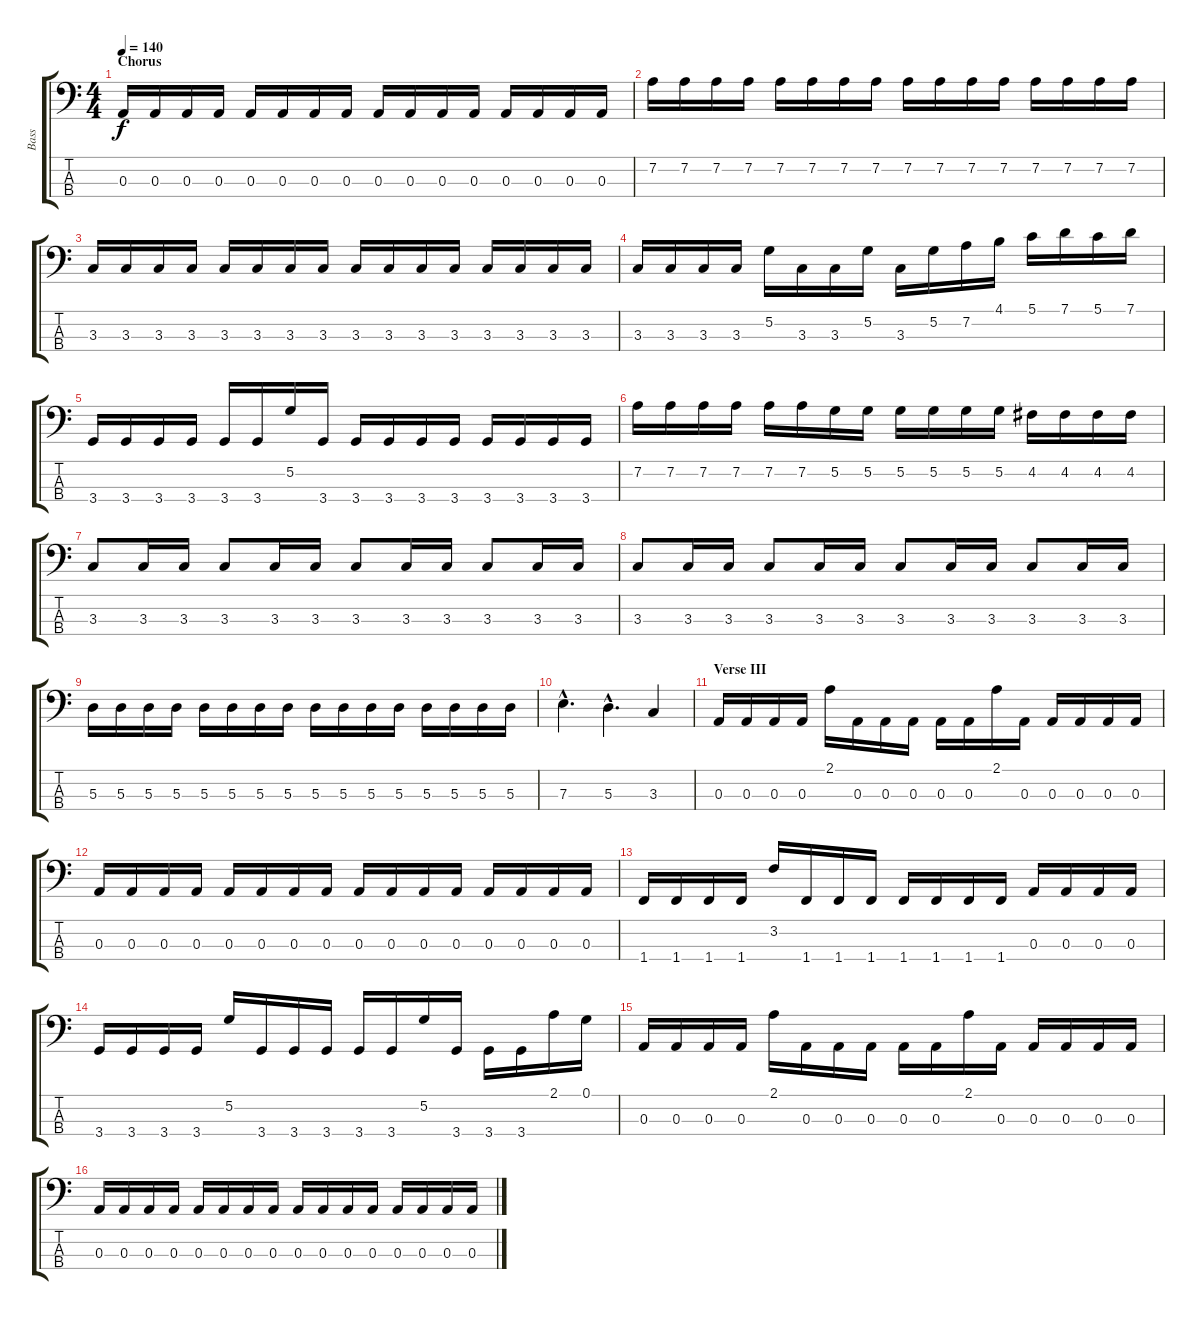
\track ("Bass" "Bass") {instrument electricbassfinger}
\staff {score tabs}
\tuning (G2 D2 A1 E1) {hide}
\ts (4 4)
\section ("" "Chorus")
\tempo 140
\clef f4
\ks c
0.3.16{dy f} 0.3.16 0.3.16 0.3.16 0.3.16 0.3.16 0.3.16 0.3.16 0.3.16 0.3.16 0.3.16 0.3.16 0.3.16 0.3.16 0.3.16 0.3.16 |
7.2.16 7.2.16 7.2.16 7.2.16 7.2.16 7.2.16 7.2.16 7.2.16 7.2.16 7.2.16 7.2.16 7.2.16 7.2.16 7.2.16 7.2.16 7.2.16 |
3.3.16 3.3.16 3.3.16 3.3.16 3.3.16 3.3.16 3.3.16 3.3.16 3.3.16 3.3.16 3.3.16 3.3.16 3.3.16 3.3.16 3.3.16 3.3.16 |
3.3.16 3.3.16 3.3.16 3.3.16 5.2.16 3.3.16 3.3.16 5.2.16 3.3.16 5.2.16 7.2.16 4.1.16 5.1.16 7.1.16 5.1.16 7.1.16 |
3.4.16 3.4.16 3.4.16 3.4.16 3.4.16 3.4.16 5.2.16 3.4.16 3.4.16 3.4.16 3.4.16 3.4.16 3.4.16 3.4.16 3.4.16 3.4.16 |
7.2.16 7.2.16 7.2.16 7.2.16 7.2.16 7.2.16 5.2.16 5.2.16 5.2.16 5.2.16 5.2.16 5.2.16 4.2.16 4.2.16 4.2.16 4.2.16 |
3.3.8 3.3.16 3.3.16 3.3.8 3.3.16 3.3.16 3.3.8 3.3.16 3.3.16 3.3.8 3.3.16 3.3.16 |
3.3.8 3.3.16 3.3.16 3.3.8 3.3.16 3.3.16 3.3.8 3.3.16 3.3.16 3.3.8 3.3.16 3.3.16 |
5.3.16 5.3.16 5.3.16 5.3.16 5.3.16 5.3.16 5.3.16 5.3.16 5.3.16 5.3.16 5.3.16 5.3.16 5.3.16 5.3.16 5.3.16 5.3.16 |
7.3{hac}.4{d} 5.3{hac}.4{d} 3.3.4 |
\section ("" "Verse III")
0.3.16 0.3.16 0.3.16 0.3.16 2.1.16 0.3.16 0.3.16 0.3.16 0.3.16 0.3.16 2.1.16 0.3.16 0.3.16 0.3.16 0.3.16 0.3.16 |
0.3.16 0.3.16 0.3.16 0.3.16 0.3.16 0.3.16 0.3.16 0.3.16 0.3.16 0.3.16 0.3.16 0.3.16 0.3.16 0.3.16 0.3.16 0.3.16 |
1.4.16 1.4.16 1.4.16 1.4.16 3.2.16 1.4.16 1.4.16 1.4.16 1.4.16 1.4.16 1.4.16 1.4.16 0.3.16 0.3.16 0.3.16 0.3.16 |
3.4.16 3.4.16 3.4.16 3.4.16 5.2.16 3.4.16 3.4.16 3.4.16 3.4.16 3.4.16 5.2.16 3.4.16 3.4.16 3.4.16 2.1.16 0.1.16 |
0.3.16 0.3.16 0.3.16 0.3.16 2.1.16 0.3.16 0.3.16 0.3.16 0.3.16 0.3.16 2.1.16 0.3.16 0.3.16 0.3.16 0.3.16 0.3.16 |
0.3.16 0.3.16 0.3.16 0.3.16 0.3.16 0.3.16 0.3.16 0.3.16 0.3.16 0.3.16 0.3.16 0.3.16 0.3.16 0.3.16 0.3.16 0.3.16
